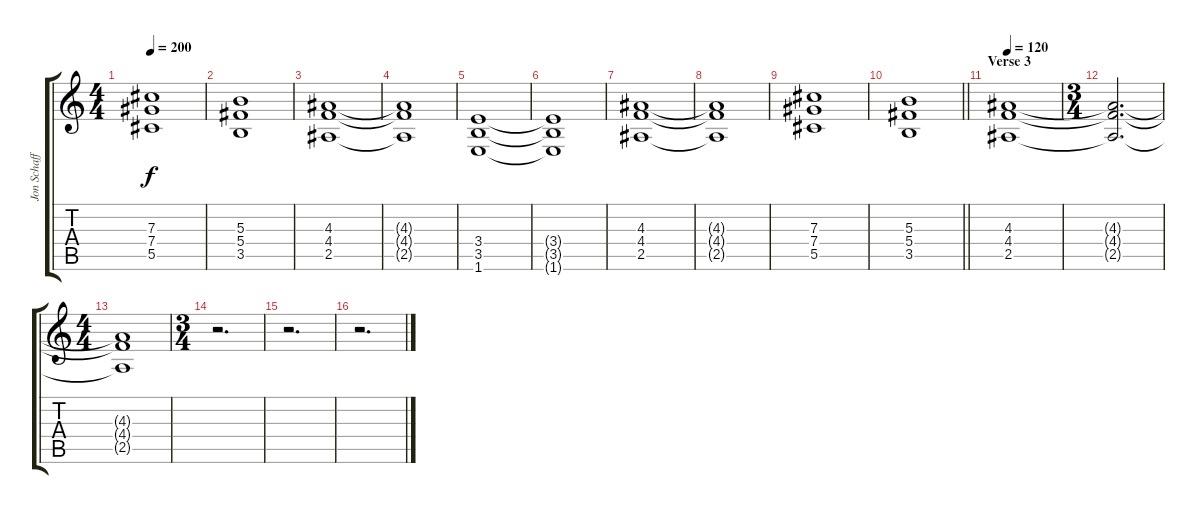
\track ("Jon Schaffer" "Jon Schaff") {instrument distortionguitar}
\staff {score tabs}
\tuning (Eb4 Bb3 Gb3 Db3 Ab2 Eb2) {hide}
\ts (4 4)
\tempo 200
\clef g2
\ks c
(7.3 7.4 5.5).1{dy f} |
(5.3 5.4 3.5).1 |
(4.3 4.4 2.5).1 |
(4.3{t} 4.4{t} 2.5{t}).1 |
(3.4 3.5 1.6).1 |
(3.4{t} 3.5{t} 1.6{t}).1 |
(4.3 4.4 2.5).1 |
(4.3{t} 4.4{t} 2.5{t}).1 |
(7.3 7.4 5.5).1 |
\barLineRight lightlight
(5.3 5.4 3.5).1 |
\section ("" "Verse 3")
\tempo 120
(4.3 4.4 2.5).1{volume 2} |
\ts (3 4)
(4.3{t} 4.4{t} 2.5{t}).2{d} |
\ts (4 4)
(4.3{t} 4.4{t} 2.5{t}).1 |
\ts (3 4)
r.2{d} |
r.2{d} |
r.2{d}
